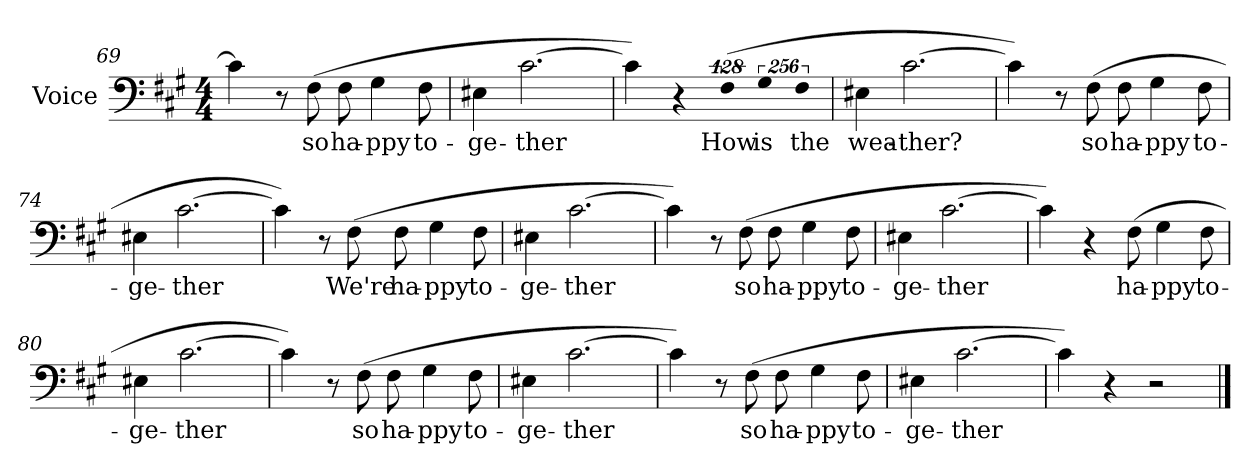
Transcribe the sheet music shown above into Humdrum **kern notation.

**kern	**text
*part1	*part1
*staff1	*staff1
*I"Voice	*
*I'Voice	*
!!LO:LB:g=z
*clefF4	*
*k[f#c#g#]	*
*f#:	*
*M4/4	*
=69	=69
4c#i\]	.
8r	.
!	!LO:LY:b:color=#000000
(8F#i\	so
!	!LO:LY:b:color=#000000
8F#i\	ha-
!	!LO:LY:b:color=#000000
4G#i\	-ppy
!	!LO:LY:b:color=#000000
8F#i\	to-
=70	=70
!	!LO:LY:b:color=#000000
4E#Xi\	-ge-
!	!LO:LY:b:color=#000000
[2.c#i\	-ther
=71	=71
4c#i\])	.
4r	.
!LO:N:vis=4	!
!	!LO:LY:b:color=#000000
(512%85F#i\	How
!LO:N:vis=4	!
!	!LO:LY:b:color=#000000
1024%171G#i\	is
!LO:N:vis=4	!
!	!LO:LY:b:color=#000000
1024%171F#i\	the
=72	=72
!	!LO:LY:b:color=#000000
4E#Xi\	wea-
!	!LO:LY:b:color=#000000
[2.c#i\	-ther?
=73	=73
4c#i\])	.
8r	.
!	!LO:LY:b:color=#000000
(8F#i\	so
!	!LO:LY:b:color=#000000
8F#i\	ha-
!	!LO:LY:b:color=#000000
4G#i\	-ppy
!	!LO:LY:b:color=#000000
8F#i\	to-
!!LO:LB:g=z
=74	=74
!	!LO:LY:b:color=#000000
4E#Xi\	-ge-
!	!LO:LY:b:color=#000000
[2.c#i\	-ther
=75	=75
4c#i\])	.
8r	.
!	!LO:LY:b:color=#000000
(8F#i\	We're
!	!LO:LY:b:color=#000000
8F#i\	ha-
!	!LO:LY:b:color=#000000
4G#i\	-ppy
!	!LO:LY:b:color=#000000
8F#i\	to-
=76	=76
!	!LO:LY:b:color=#000000
4E#Xi\	-ge-
!	!LO:LY:b:color=#000000
[2.c#i\	-ther
=77	=77
4c#i\])	.
8r	.
!	!LO:LY:b:color=#000000
(8F#i\	so
!	!LO:LY:b:color=#000000
8F#i\	ha-
!	!LO:LY:b:color=#000000
4G#i\	-ppy
!	!LO:LY:b:color=#000000
8F#i\	to-
=78	=78
!	!LO:LY:b:color=#000000
4E#Xi\	-ge-
!	!LO:LY:b:color=#000000
[2.c#i\	-ther
!!LO:PB:g=z
=79	=79
4c#i\])	.
4r	.
!	!LO:LY:b:color=#000000
(8F#i\	ha-
!	!LO:LY:b:color=#000000
4G#i\	-ppy
!	!LO:LY:b:color=#000000
8F#i\	to-
=80	=80
!	!LO:LY:b:color=#000000
4E#Xi\	-ge-
!	!LO:LY:b:color=#000000
[2.c#i\	-ther
=81	=81
4c#i\])	.
8r	.
!	!LO:LY:b:color=#000000
(8F#i\	so
!	!LO:LY:b:color=#000000
8F#i\	ha-
!	!LO:LY:b:color=#000000
4G#i\	-ppy
!	!LO:LY:b:color=#000000
8F#i\	to-
!!LO:LB:g=z
=82	=82
!	!LO:LY:b:color=#000000
4E#Xi\	-ge-
!	!LO:LY:b:color=#000000
[2.c#i\	-ther
=83	=83
4c#i\])	.
8r	.
!	!LO:LY:b:color=#000000
(8F#i\	so
!	!LO:LY:b:color=#000000
8F#i\	ha-
!	!LO:LY:b:color=#000000
4G#i\	-ppy
!	!LO:LY:b:color=#000000
8F#i\	to-
=84	=84
!	!LO:LY:b:color=#000000
4E#Xi\	-ge-
!	!LO:LY:b:color=#000000
[2.c#i\	-ther
=85	=85
4c#i\])	.
4r	.
2r	.
==	==
*-	*-
